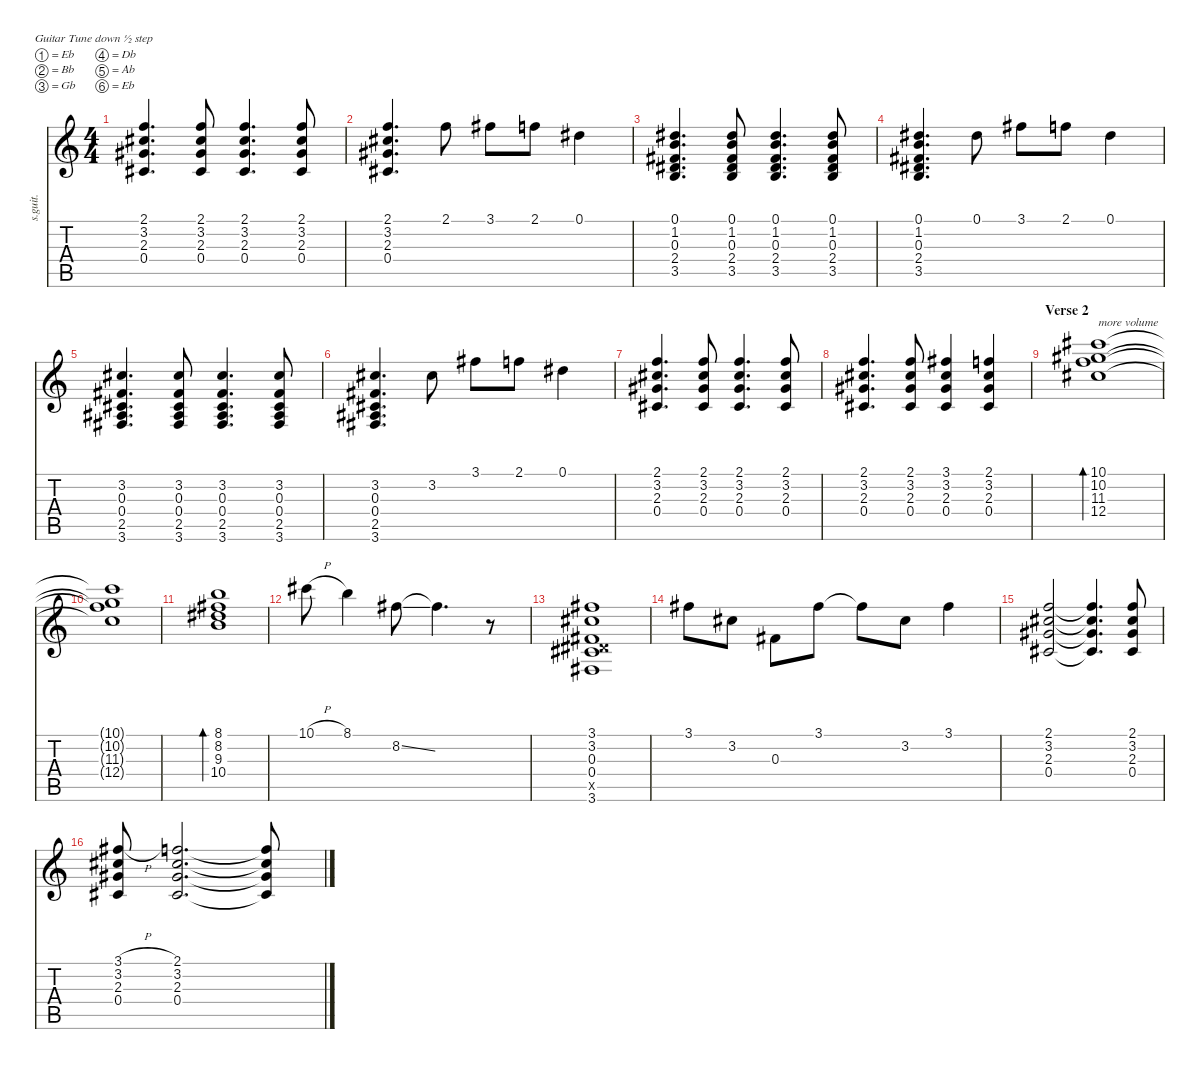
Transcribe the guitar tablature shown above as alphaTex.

\defaultSystemsLayout 4
\hideDynamics
\bracketExtendMode nobrackets
\track ("Slash - Clean" "s.guit.") {instrument electricguitarclean}
\staff {score tabs}
\tuning (Eb4 Bb3 Gb3 Db3 Ab2 Eb2)
\ts (4 4)
\tempo (125 hide)
\clef g2
\ks c
(2.1 3.2{acc #} 2.3{acc #} 0.4{acc #}).4{d lyrics (0 "") lyrics (1 "") lyrics (2 "") lyrics (3 "") lyrics (4 "") dy mp} (2.1 3.2{acc #} 2.3{acc #} 0.4{acc #}).8{lyrics (0 "") lyrics (1 "") lyrics (2 "") lyrics (3 "") lyrics (4 "")} (2.1 3.2{acc #} 2.3{acc #} 0.4{acc #}).4{d lyrics (0 "") lyrics (1 "") lyrics (2 "") lyrics (3 "") lyrics (4 "")} (2.1 3.2{acc #} 2.3{acc #} 0.4{acc #}).8{lyrics (0 "") lyrics (1 "") lyrics (2 "") lyrics (3 "") lyrics (4 "")} |
(2.1 3.2{acc #} 2.3{acc #} 0.4{acc #}).4{d lyrics (0 "") lyrics (1 "") lyrics (2 "") lyrics (3 "") lyrics (4 "")} 2.1.8{lyrics (0 "") lyrics (1 "") lyrics (2 "") lyrics (3 "") lyrics (4 "")} 3.1{acc #}.8{lyrics (0 "") lyrics (1 "") lyrics (2 "") lyrics (3 "") lyrics (4 "")} 2.1.8{lyrics (0 "") lyrics (1 "") lyrics (2 "") lyrics (3 "") lyrics (4 "")} 0.1{acc #}.4{lyrics (0 "") lyrics (1 "") lyrics (2 "") lyrics (3 "") lyrics (4 "")} |
(0.1{acc #} 1.2 0.3{acc #} 2.4{acc #} 3.5).4{d lyrics (0 "") lyrics (1 "") lyrics (2 "") lyrics (3 "") lyrics (4 "")} (0.1{acc #} 1.2 0.3{acc #} 2.4{acc #} 3.5).8{lyrics (0 "") lyrics (1 "") lyrics (2 "") lyrics (3 "") lyrics (4 "")} (0.1{acc #} 1.2 0.3{acc #} 2.4{acc #} 3.5).4{d lyrics (0 "") lyrics (1 "") lyrics (2 "") lyrics (3 "") lyrics (4 "")} (0.1{acc #} 1.2 0.3{acc #} 2.4{acc #} 3.5).8{lyrics (0 "") lyrics (1 "") lyrics (2 "") lyrics (3 "") lyrics (4 "")} |
(0.1{acc #} 1.2 0.3{acc #} 2.4{acc #} 3.5).4{d lyrics (0 "") lyrics (1 "") lyrics (2 "") lyrics (3 "") lyrics (4 "")} 0.1{acc #}.8{lyrics (0 "") lyrics (1 "") lyrics (2 "") lyrics (3 "") lyrics (4 "")} 3.1{acc #}.8{lyrics (0 "") lyrics (1 "") lyrics (2 "") lyrics (3 "") lyrics (4 "")} 2.1.8{lyrics (0 "") lyrics (1 "") lyrics (2 "") lyrics (3 "") lyrics (4 "")} 0.1{acc #}.4{lyrics (0 "") lyrics (1 "") lyrics (2 "") lyrics (3 "") lyrics (4 "")} |
(3.2{acc #} 0.3{acc #} 0.4{acc #} 2.5{acc #} 3.6{acc #}).4{d lyrics (0 "") lyrics (1 "") lyrics (2 "") lyrics (3 "") lyrics (4 "")} (3.2{acc #} 0.3{acc #} 0.4{acc #} 2.5{acc #} 3.6{acc #}).8{lyrics (0 "") lyrics (1 "") lyrics (2 "") lyrics (3 "") lyrics (4 "")} (3.2{acc #} 0.3{acc #} 0.4{acc #} 2.5{acc #} 3.6{acc #}).4{d lyrics (0 "") lyrics (1 "") lyrics (2 "") lyrics (3 "") lyrics (4 "")} (3.2{acc #} 0.3{acc #} 0.4{acc #} 2.5{acc #} 3.6{acc #}).8{lyrics (0 "") lyrics (1 "") lyrics (2 "") lyrics (3 "") lyrics (4 "")} |
(3.2{acc #} 0.3{acc #} 0.4{acc #} 2.5{acc #} 3.6{acc #}).4{d lyrics (0 "") lyrics (1 "") lyrics (2 "") lyrics (3 "") lyrics (4 "")} 3.2{acc #}.8{lyrics (0 "") lyrics (1 "") lyrics (2 "") lyrics (3 "") lyrics (4 "")} 3.1{acc #}.8{lyrics (0 "") lyrics (1 "") lyrics (2 "") lyrics (3 "") lyrics (4 "")} 2.1.8{lyrics (0 "") lyrics (1 "") lyrics (2 "") lyrics (3 "") lyrics (4 "")} 0.1{acc #}.4{lyrics (0 "") lyrics (1 "") lyrics (2 "") lyrics (3 "") lyrics (4 "")} |
(2.1 3.2{acc #} 2.3{acc #} 0.4{acc #}).4{d lyrics (0 "") lyrics (1 "") lyrics (2 "") lyrics (3 "") lyrics (4 "")} (2.1 3.2{acc #} 2.3{acc #} 0.4{acc #}).8{lyrics (0 "") lyrics (1 "") lyrics (2 "") lyrics (3 "") lyrics (4 "")} (2.1 3.2{acc #} 2.3{acc #} 0.4{acc #}).4{d lyrics (0 "") lyrics (1 "") lyrics (2 "") lyrics (3 "") lyrics (4 "")} (2.1 3.2{acc #} 2.3{acc #} 0.4{acc #}).8{lyrics (0 "") lyrics (1 "") lyrics (2 "") lyrics (3 "") lyrics (4 "")} |
(2.1 3.2{acc #} 2.3{acc #} 0.4{acc #}).4{d lyrics (0 "") lyrics (1 "") lyrics (2 "") lyrics (3 "") lyrics (4 "")} (2.1 3.2{acc #} 2.3{acc #} 0.4{acc #}).8{lyrics (0 "") lyrics (1 "") lyrics (2 "") lyrics (3 "") lyrics (4 "")} (3.1{acc #} 3.2{acc #} 2.3{acc #} 0.4{acc #}).4{lyrics (0 "") lyrics (1 "") lyrics (2 "") lyrics (3 "") lyrics (4 "")} (2.1 3.2{acc #} 2.3{acc #} 0.4{acc #}).4{lyrics (0 "") lyrics (1 "") lyrics (2 "") lyrics (3 "") lyrics (4 "")} |
\section ("" "Verse 2")
(10.1{acc #} 10.2{acc #} 11.3 12.4{acc #}).1{bd 30 txt "more volume" lyrics (0 "") lyrics (1 "") lyrics (2 "") lyrics (3 "") lyrics (4 "") dy f} |
(10.1{t acc #} 10.2{t acc #} 11.3{t} 12.4{t acc #}).1{lyrics (0 "") lyrics (1 "") lyrics (2 "") lyrics (3 "") lyrics (4 "")} |
(8.1 8.2{acc #} 9.3{acc #} 10.4).1{bd 30 lyrics (0 "") lyrics (1 "") lyrics (2 "") lyrics (3 "") lyrics (4 "")} |
10.1{h acc #}.8{lyrics (0 "") lyrics (1 "") lyrics (2 "") lyrics (3 "") lyrics (4 "")} 8.1.4{lyrics (0 "") lyrics (1 "") lyrics (2 "") lyrics (3 "") lyrics (4 "")} 8.2{ss acc #}.8{lyrics (0 "") lyrics (1 "") lyrics (2 "") lyrics (3 "") lyrics (4 "")} 8.2{t acc #}.4{d lyrics (0 "") lyrics (1 "") lyrics (2 "") lyrics (3 "") lyrics (4 "")} r.8 |
(3.1{acc #} 3.2{acc #} 0.3{acc #} 0.4{acc #} 7.5{x acc #} 3.6{acc #}).1{lyrics (0 "") lyrics (1 "") lyrics (2 "") lyrics (3 "") lyrics (4 "")} |
3.1{acc #}.8{lyrics (0 "") lyrics (1 "") lyrics (2 "") lyrics (3 "") lyrics (4 "")} 3.2{acc #}.8{lyrics (0 "") lyrics (1 "") lyrics (2 "") lyrics (3 "") lyrics (4 "")} 0.3{acc #}.8{lyrics (0 "") lyrics (1 "") lyrics (2 "") lyrics (3 "") lyrics (4 "")} 3.1{acc #}.8{lyrics (0 "") lyrics (1 "") lyrics (2 "") lyrics (3 "") lyrics (4 "")} 3.1{t acc #}.8{lyrics (0 "") lyrics (1 "") lyrics (2 "") lyrics (3 "") lyrics (4 "")} 3.2{acc #}.8{lyrics (0 "") lyrics (1 "") lyrics (2 "") lyrics (3 "") lyrics (4 "")} 3.1{acc #}.4{lyrics (0 "") lyrics (1 "") lyrics (2 "") lyrics (3 "") lyrics (4 "")} |
(2.1 3.2{acc #} 2.3{acc #} 0.4{acc #}).2{lyrics (0 "") lyrics (1 "") lyrics (2 "") lyrics (3 "") lyrics (4 "")} (2.1{t} 3.2{t acc #} 2.3{t acc #} 0.4{t acc #}).4{d lyrics (0 "") lyrics (1 "") lyrics (2 "") lyrics (3 "") lyrics (4 "")} (2.1 3.2{acc #} 2.3{acc #} 0.4{acc #}).8{lyrics (0 "") lyrics (1 "") lyrics (2 "") lyrics (3 "") lyrics (4 "")} |
(3.1{h acc #} 3.2{acc #} 2.3{acc #} 0.4{acc #}).8{lyrics (0 "") lyrics (1 "") lyrics (2 "") lyrics (3 "") lyrics (4 "")} (2.1 3.2{acc #} 2.3{acc #} 0.4{acc #}).2{d lyrics (0 "") lyrics (1 "") lyrics (2 "") lyrics (3 "") lyrics (4 "")} (2.1{t} 3.2{t acc #} 2.3{t acc #} 0.4{t acc #}).8{lyrics (0 "") lyrics (1 "") lyrics (2 "") lyrics (3 "") lyrics (4 "")}
